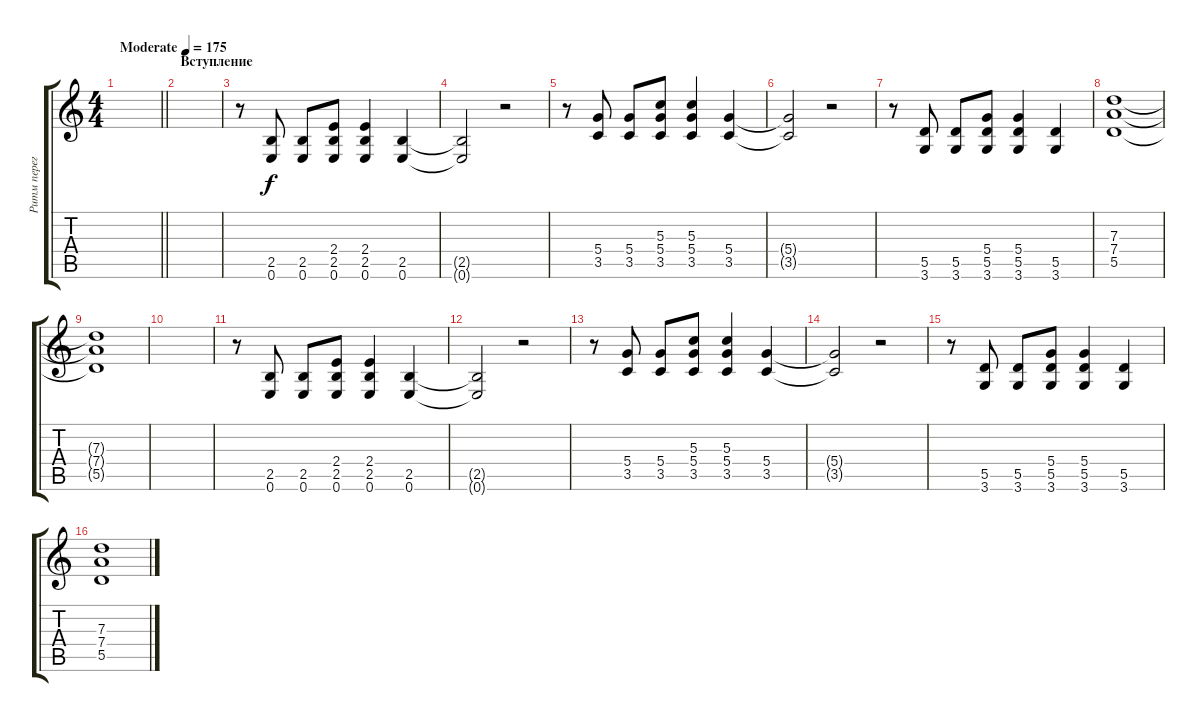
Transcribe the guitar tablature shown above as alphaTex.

\track ("Ритм перегруз" "Ритм перег") {instrument distortionguitar}
\staff {score tabs}
\tuning (E4 B3 G3 D3 A2 E2) {hide}
\ts (4 4)
\tempo (175 "Moderate")
\clef g2
\barLineRight lightlight
\ks c
|
\section ("" "Вступление")
|
r.8 (2.5 0.6).8 (2.5 0.6).8 (2.4 2.5 0.6).8 (2.4 2.5 0.6).4 (2.5 0.6).4 |
(2.5{t} 0.6{t}).2 r.2 |
r.8 (5.4 3.5).8 (5.4 3.5).8 (5.3 5.4 3.5).8 (5.3 5.4 3.5).4 (5.4 3.5).4 |
(5.4{t} 3.5{t}).2 r.2 |
r.8 (5.5 3.6).8 (5.5 3.6).8 (5.4 5.5 3.6).8 (5.4 5.5 3.6).4 (5.5 3.6).4 |
(7.3 7.4 5.5).1 |
(7.3{t} 7.4{t} 5.5{t}).1 |
|
r.8 (2.5 0.6).8 (2.5 0.6).8 (2.4 2.5 0.6).8 (2.4 2.5 0.6).4 (2.5 0.6).4 |
(2.5{t} 0.6{t}).2 r.2 |
r.8 (5.4 3.5).8 (5.4 3.5).8 (5.3 5.4 3.5).8 (5.3 5.4 3.5).4 (5.4 3.5).4 |
(5.4{t} 3.5{t}).2 r.2 |
r.8 (5.5 3.6).8 (5.5 3.6).8 (5.4 5.5 3.6).8 (5.4 5.5 3.6).4 (5.5 3.6).4 |
(7.3 7.4 5.5).1
